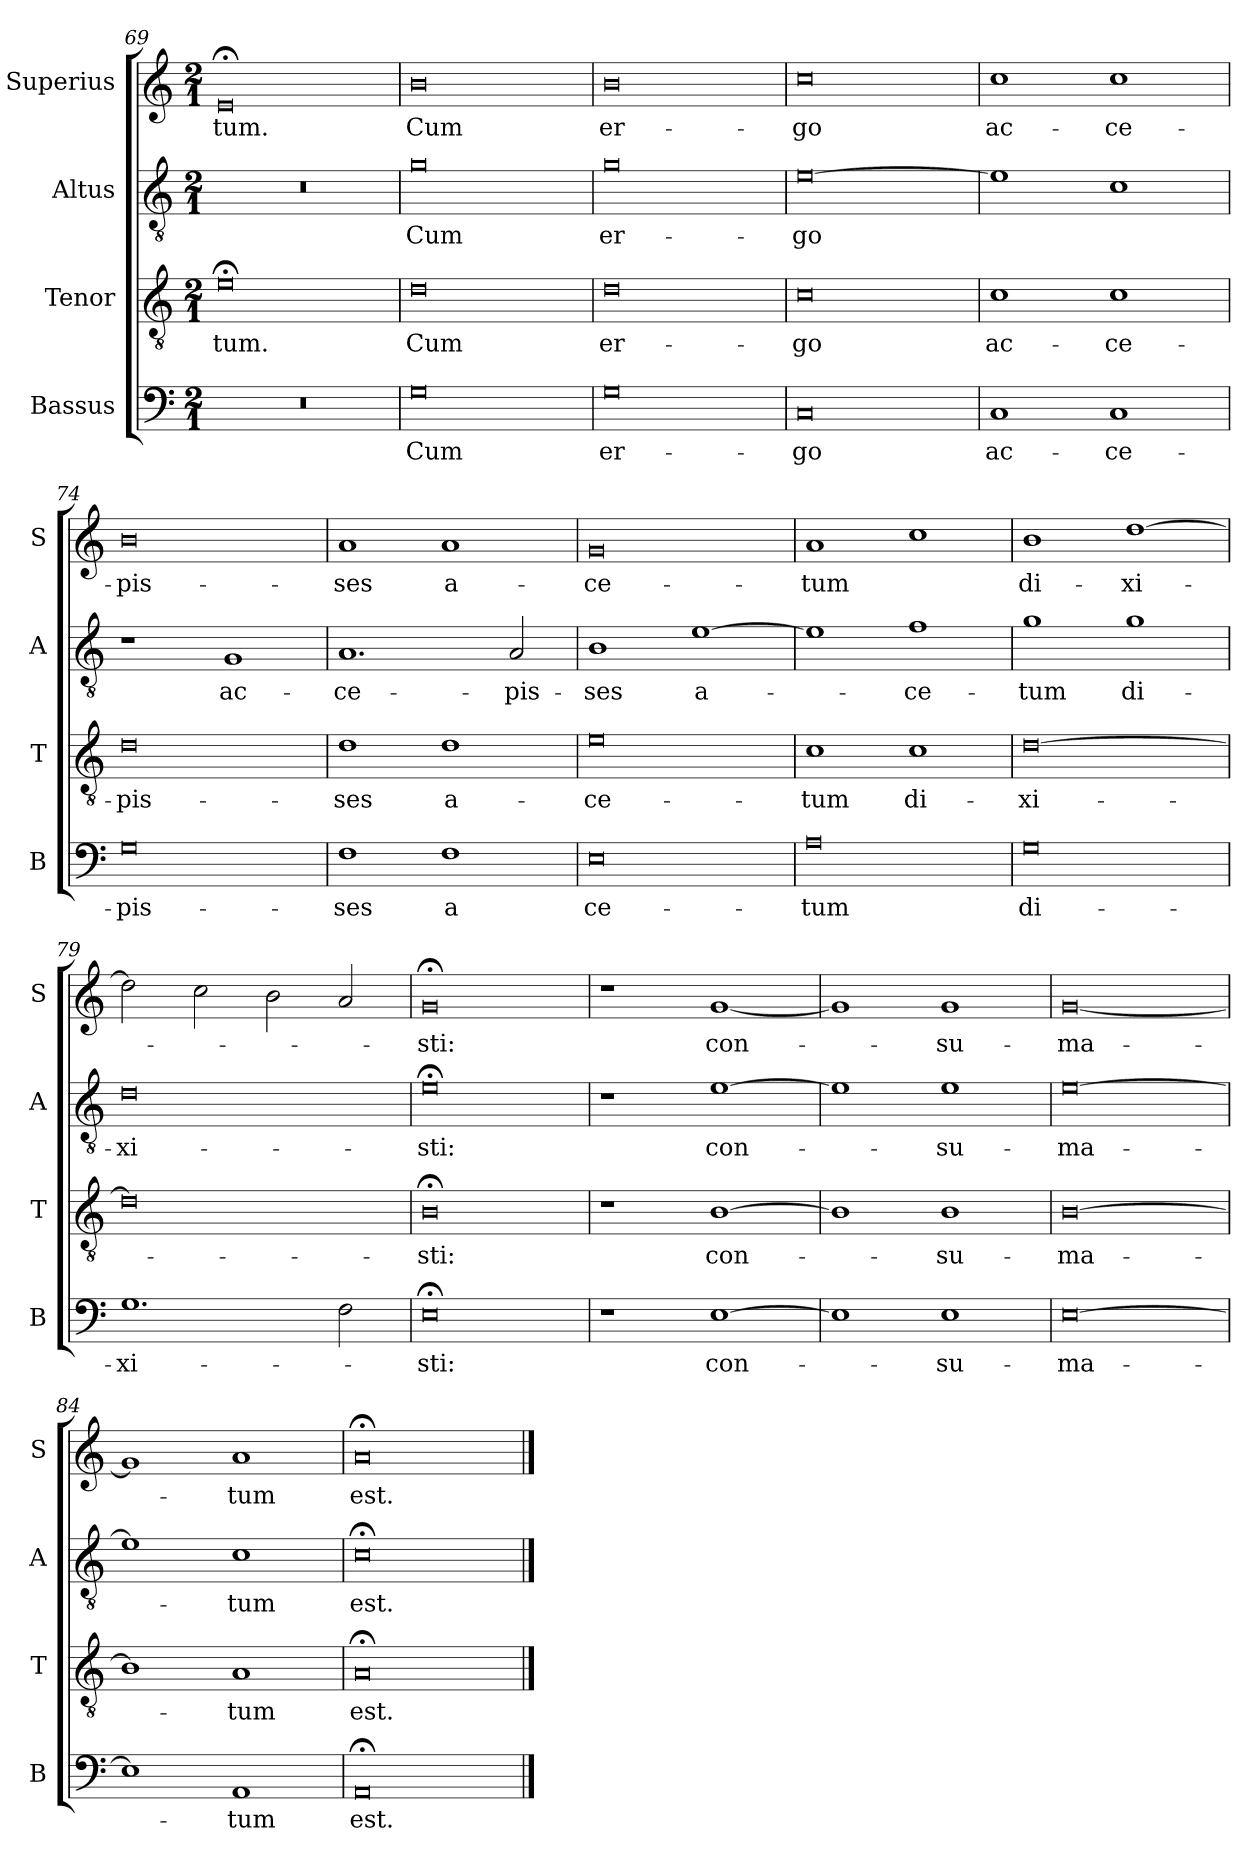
**kern	**text	**kern	**text	**kern	**text	**kern	**text
*part4	*part4	*part3	*part3	*part2	*part2	*part1	*part1
*staff4	*staff4	*staff3	*staff3	*staff2	*staff2	*staff1	*staff1
*I"Bassus	*	*I"Tenor	*	*I"Altus	*	*I"Superius	*
*I'B	*	*I'T	*	*I'A	*	*I'S	*
*clefF4	*	*clefGv2	*	*clefGv2	*	*clefG2	*
*k[]	*	*k[]	*	*k[]	*	*k[]	*
*M2/1	*	*M2/1	*	*M2/1	*	*M2/1	*
=69	=69	=69	=69	=69	=69	=69	=69
0r	.	0e;<	-tum.	0r	.	0e;<	-tum.
=70	=70	=70	=70	=70	=70	=70	=70
0G	Cum	0d	Cum	0g	Cum	0b	Cum
=71	=71	=71	=71	=71	=71	=71	=71
0G	er-	0d	er-	0g	er-	0b	er-
=72	=72	=72	=72	=72	=72	=72	=72
0C	-go	0c	-go	[0e	-go	0cc	-go
=73	=73	=73	=73	=73	=73	=73	=73
1C	ac-	1c	ac-	1e]	.	1cc	ac-
1C	-ce-	1c	-ce-	1c	.	1cc	-ce-
=74	=74	=74	=74	=74	=74	=74	=74
0G	-pis-	0d	-pis-	1r	.	0b	-pis-
.	.	.	.	1G	ac-	.	.
=75	=75	=75	=75	=75	=75	=75	=75
1F	-ses	1d	-ses	1.A	-ce-	1a	-ses
1F	a	1d	a-	.	.	1a	a-
.	.	.	.	2A	-pis-	.	.
=76	=76	=76	=76	=76	=76	=76	=76
0E	ce-	0e	-ce-	1B	-ses	0g	-ce-
.	.	.	.	[1e	a-	.	.
=77	=77	=77	=77	=77	=77	=77	=77
0A	-tum	1c	-tum	1e]	.	1a	-tum
.	.	1c	di-	1f	-ce-	1cc	.
=78	=78	=78	=78	=78	=78	=78	=78
0G	di-	[0d	-xi-	1g	-tum	1b	di-
.	.	.	.	1g	di-	[1dd	-xi-
=79	=79	=79	=79	=79	=79	=79	=79
1.G	-xi-	0d]	.	0d	-xi-	2dd]	.
.	.	.	.	.	.	2cc	.
.	.	.	.	.	.	2b	.
2F	.	.	.	.	.	2a	.
=80	=80	=80	=80	=80	=80	=80	=80
0E;<	-sti:	0B;<	-sti:	0e;<	-sti:	0g;<	-sti:
=81	=81	=81	=81	=81	=81	=81	=81
1r	.	1r	.	1r	.	1r	.
[1E	con-	[1B	con-	[1e	con-	[1g	con-
=82	=82	=82	=82	=82	=82	=82	=82
1E]	.	1B]	.	1e]	.	1g]	.
1E	-su-	1B	-su-	1e	-su-	1g	-su-
=83	=83	=83	=83	=83	=83	=83	=83
[0E	-ma-	[0B	-ma-	[0e	-ma-	[0g	-ma-
=84	=84	=84	=84	=84	=84	=84	=84
1E]	.	1B]	.	1e]	.	1g]	.
1AA	-tum	1A	-tum	1c	-tum	1a	-tum
=85	=85	=85	=85	=85	=85	=85	=85
0AA;<	est.	0A;<	est.	0c;<	est.	0a;<	est.
==	==	==	==	==	==	==	==
*-	*-	*-	*-	*-	*-	*-	*-
